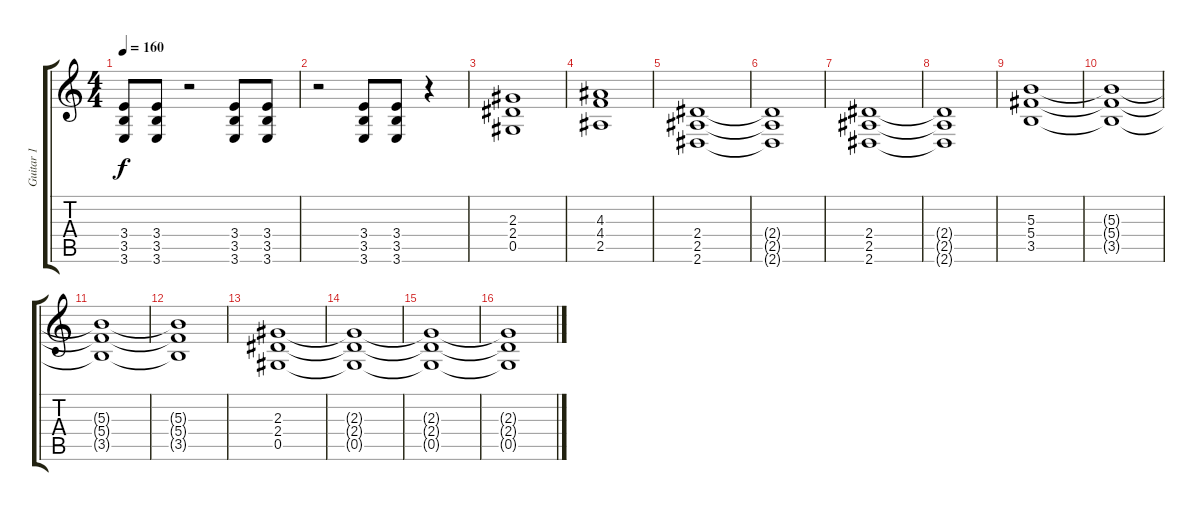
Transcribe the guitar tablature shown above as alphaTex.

\track ("Guitar 1" "Guitar 1") {instrument distortionguitar}
\staff {score tabs}
\tuning (Eb4 Bb3 Gb3 Db3 Ab2 Db2) {hide}
\ts (4 4)
\tempo 160
\clef g2
\ks c
(3.4 3.5 3.6).8{dy f} (3.4 3.5 3.6).8 r.2 (3.4 3.5 3.6).8 (3.4 3.5 3.6).8 |
r.2 (3.4 3.5 3.6).8 (3.4 3.5 3.6).8 r.4 |
(2.3 2.4 0.5).1 |
(4.3 4.4 2.5).1 |
(2.4 2.5 2.6).1 |
(2.4{t} 2.5{t} 2.6{t}).1 |
(2.4 2.5 2.6).1 |
(2.4{t} 2.5{t} 2.6{t}).1 |
(5.3 5.4 3.5).1 |
(5.3{t} 5.4{t} 3.5{t}).1 |
(5.3{t} 5.4{t} 3.5{t}).1 |
(5.3{t} 5.4{t} 3.5{t}).1 |
(2.3 2.4 0.5).1 |
(2.3{t} 2.4{t} 0.5{t}).1 |
(2.3{t} 2.4{t} 0.5{t}).1 |
(2.3{t} 2.4{t} 0.5{t}).1
